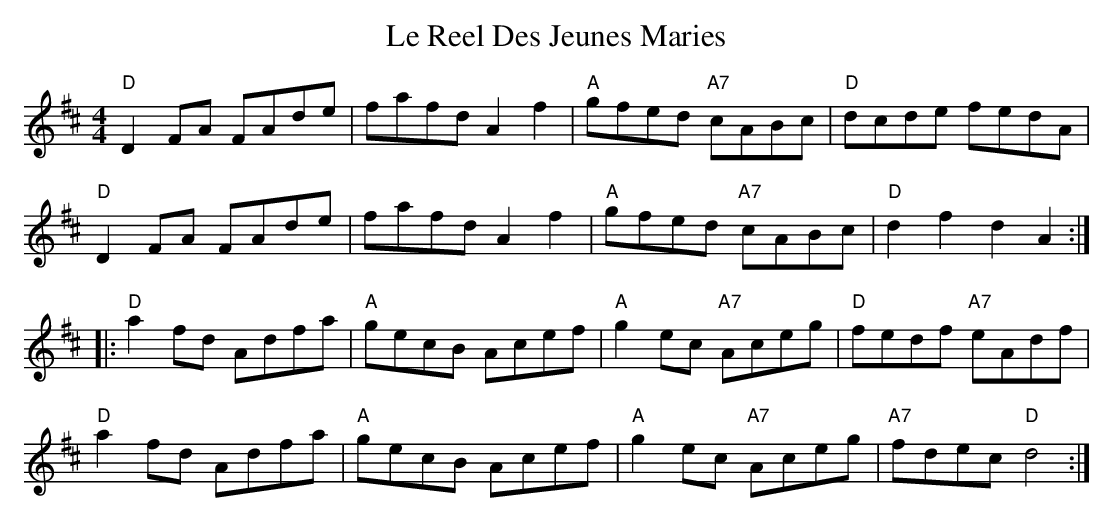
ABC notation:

X:1
T:Le Reel Des Jeunes Maries
M:4/4
L:1/8
K:D
"D"D2 FA FAde |\
fafd A2 f2 |\
"A"gfed "A7"cABc |\
"D"dcde fedA |
"D"D2 FA FAde |\
fafd A2 f2 |\
"A"gfed "A7"cABc |\
"D"d2 f2 d2 A2 ::
"D"a2 fd Adfa |\
"A"gecB Acef |\
"A"g2 ec "A7"Aceg |\
"D"fedf "A7"eAdf |
"D"a2 fd Adfa |\
"A"gecB Acef |\
"A"g2 ec "A7"Aceg |\
"A7"fdec "D"d4 :|
